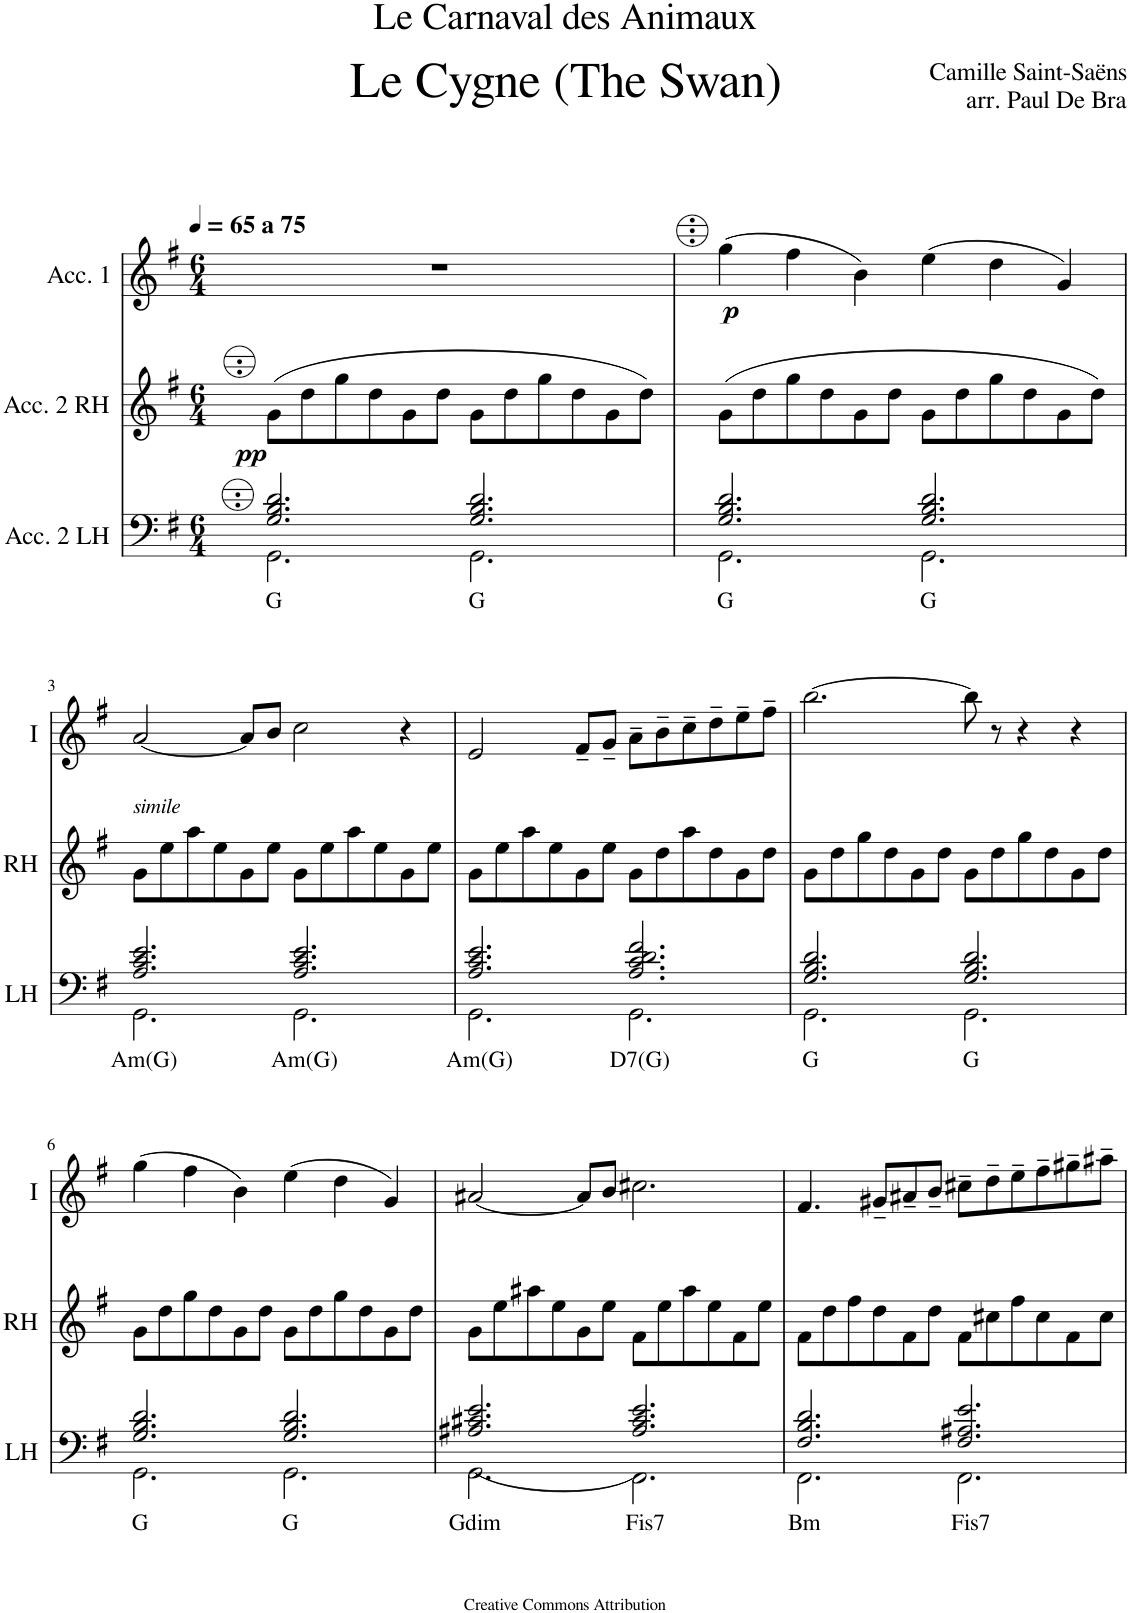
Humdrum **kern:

**kern	**text	**kern	**dynam	**kern	**dynam
*part3	*part3	*part2	*part2	*part1	*part1
*staff3	*staff3	*staff2	*staff2	*staff1	*staff1
*I"Acc. 2 LH	*	*I"Acc. 2 RH	*	*I"Acc. 1	*
*I'LH	*	*I'RH	*	*	*
*clefF4	*	*clefG2	*	*clefG2	*
*	*	*Trd7c12	*	*Trd7c12	*
*k[f#]	*	*k[f#]	*	*k[f#]	*
*M6/4	*	*M6/4	*	*M6/4	*
*MM65	*	*MM65	*	*MM65	*
=1	=1	=1	=1	=1	=1
*^	*	*	*	*	*
!	!	!	!	!	!LO:TX:a:B:t=a 75	!
!	!	!LO:LY:b	!	!LO:DY:b	!	!
2.G/ 2.B/ 2.d/	2.GG\	G	(8g\L	pp	1.r	.
.	.	.	8dd\	.	.	.
.	.	.	8gg\	.	.	.
.	.	.	8dd\	.	.	.
.	.	.	8g\	.	.	.
.	.	.	8dd\J	.	.	.
!	!	!LO:LY:b	!	!	!	!
2.G/ 2.B/ 2.d/	2.GG\	G	8g\L	.	.	.
.	.	.	8dd\	.	.	.
.	.	.	8gg\	.	.	.
.	.	.	8dd\	.	.	.
.	.	.	8g\	.	.	.
.	.	.	8dd\J)	.	.	.
=2	=2	=2	=2	=2	=2	=2
!	!	!LO:LY:b	!	!	!	!LO:DY:b
2.G/ 2.B/ 2.d/	2.GG\	G	(8g\L	.	(4gg\	p
.	.	.	8dd\	.	.	.
.	.	.	8gg\	.	4ff#\	.
.	.	.	8dd\	.	.	.
.	.	.	8g\	.	4b\)	.
.	.	.	8dd\J	.	.	.
!	!	!LO:LY:b	!	!	!	!
2.G/ 2.B/ 2.d/	2.GG\	G	8g\L	.	(4ee\	.
.	.	.	8dd\	.	.	.
.	.	.	8gg\	.	4dd\	.
.	.	.	8dd\	.	.	.
.	.	.	8g\	.	4g/)	.
.	.	.	8dd\J)	.	.	.
!!LO:LB:g=z
=3	=3	=3	=3	=3	=3	=3
!	!	!	!LO:TX:a:i:t=simile	!	!	!
!	!	!LO:LY:b	!	!	!	!
2.A/ 2.c/ 2.e/	2.GG\	Am(G)	8g\L	.	[2a/	.
.	.	.	8ee\	.	.	.
.	.	.	8aa\	.	.	.
.	.	.	8ee\	.	.	.
.	.	.	8g\	.	8a/L]	.
.	.	.	8ee\J	.	8b/J	.
!	!	!LO:LY:b	!	!	!	!
2.A/ 2.c/ 2.e/	2.GG\	Am(G)	8g\L	.	2cc\	.
.	.	.	8ee\	.	.	.
.	.	.	8aa\	.	.	.
.	.	.	8ee\	.	.	.
.	.	.	8g\	.	4r	.
.	.	.	8ee\J	.	.	.
=4	=4	=4	=4	=4	=4	=4
!	!	!LO:LY:b	!	!	!	!
2.A/ 2.c/ 2.e/	2.GG\	Am(G)	8g\L	.	2e/	.
.	.	.	8ee\	.	.	.
.	.	.	8aa\	.	.	.
.	.	.	8ee\	.	.	.
.	.	.	8g\	.	8f#~/L	.
.	.	.	8ee\J	.	8g~/J	.
!	!	!LO:LY:b	!	!	!	!
2.A/ 2.c/ 2.d/ 2.f#/	2.GG\	D7(G)	8g\L	.	8a~\L	.
.	.	.	8dd\	.	8b~\	.
.	.	.	8aa\	.	8cc~\	.
.	.	.	8dd\	.	8dd~\	.
.	.	.	8g\	.	8ee~\	.
.	.	.	8dd\J	.	8ff#~\J	.
=5	=5	=5	=5	=5	=5	=5
!	!	!LO:LY:b	!	!	!	!
2.G/ 2.B/ 2.d/	2.GG\	G	8g\L	.	[2.bb\	.
.	.	.	8dd\	.	.	.
.	.	.	8gg\	.	.	.
.	.	.	8dd\	.	.	.
.	.	.	8g\	.	.	.
.	.	.	8dd\J	.	.	.
!	!	!LO:LY:b	!	!	!	!
2.G/ 2.B/ 2.d/	2.GG\	G	8g\L	.	8bb\]	.
.	.	.	8dd\	.	8r	.
.	.	.	8gg\	.	4r	.
.	.	.	8dd\	.	.	.
.	.	.	8g\	.	4r	.
.	.	.	8dd\J	.	.	.
!!LO:LB:g=z
=6	=6	=6	=6	=6	=6	=6
!	!	!LO:LY:b	!	!	!	!
2.G/ 2.B/ 2.d/	2.GG\	G	8g\L	.	(4gg\	.
.	.	.	8dd\	.	.	.
.	.	.	8gg\	.	4ff#\	.
.	.	.	8dd\	.	.	.
.	.	.	8g\	.	4b\)	.
.	.	.	8dd\J	.	.	.
!	!	!LO:LY:b	!	!	!	!
2.G/ 2.B/ 2.d/	2.GG\	G	8g\L	.	(4ee\	.
.	.	.	8dd\	.	.	.
.	.	.	8gg\	.	4dd\	.
.	.	.	8dd\	.	.	.
.	.	.	8g\	.	4g/)	.
.	.	.	8dd\J	.	.	.
=7	=7	=7	=7	=7	=7	=7
!	!	!LO:LY:b	!	!	!	!
2.A#X/ 2.c#X/ 2.e/	(2.GG\	Gdim	8g\L	.	[2a#X/	.
.	.	.	8ee\	.	.	.
.	.	.	8aa#X\	.	.	.
.	.	.	8ee\	.	.	.
.	.	.	8g\	.	8a#/L]	.
.	.	.	8ee\J	.	8b/J	.
!	!	!LO:LY:b	!	!	!	!
2.A#/ 2.c#/ 2.e/	2.FF#\)	Fis7	8f#\L	.	2.cc#X\	.
.	.	.	8ee\	.	.	.
.	.	.	8aa#\	.	.	.
.	.	.	8ee\	.	.	.
.	.	.	8f#\	.	.	.
.	.	.	8ee\J	.	.	.
=8	=8	=8	=8	=8	=8	=8
!	!	!LO:LY:b	!	!	!	!
2.F#/ 2.B/ 2.d/	2.FF#\	Bm	8f#\L	.	4.f#/	.
.	.	.	8dd\	.	.	.
.	.	.	8ff#\	.	.	.
.	.	.	8dd\	.	8g#X~/L	.
.	.	.	8f#\	.	8a#X~/	.
.	.	.	8dd\J	.	8b~/J	.
!	!	!LO:LY:b	!	!	!	!
2.F#/ 2.A#X/ 2.e/	2.FF#\	Fis7	8f#\L	.	8cc#X~\L	.
.	.	.	8cc#X\	.	8dd~\	.
.	.	.	8ff#\	.	8ee~\	.
.	.	.	8cc#\	.	8ff#~\	.
.	.	.	8f#\	.	8gg#X~\	.
.	.	.	8cc#\J	.	8aa#X~\J	.
*v	*v	*	*	*	*	*
=	=	=	=	=	=
*-	*-	*-	*-	*-	*-
